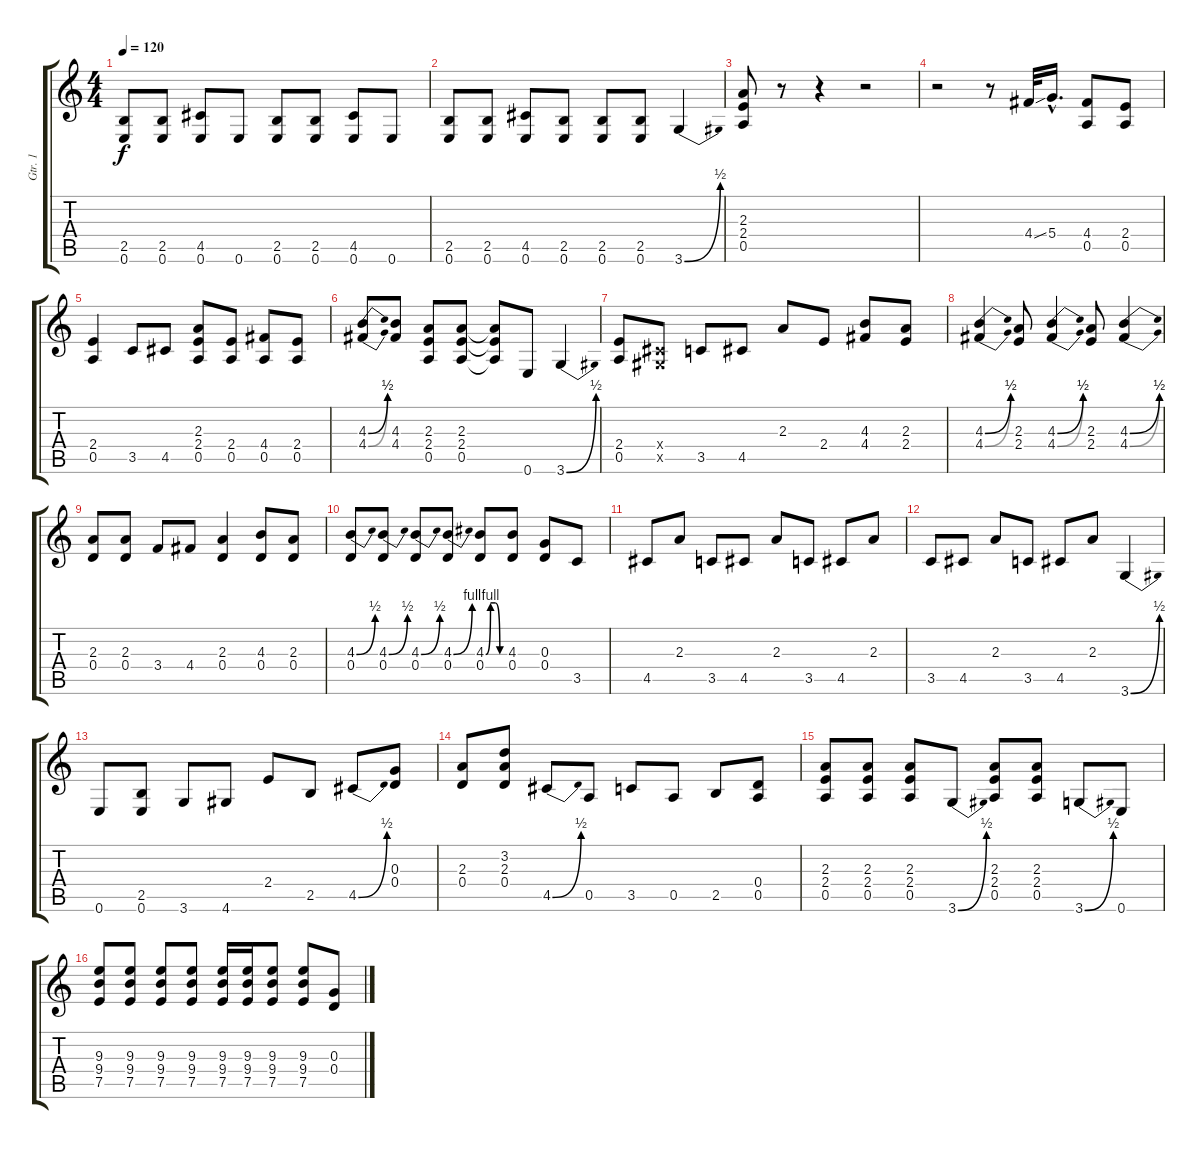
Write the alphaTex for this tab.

\track ("Gtr. 1" "Gtr. 1") {instrument electricguitarclean}
\staff {score tabs}
\tuning (E4 B3 G3 D3 A2 E2) {hide}
\ts (4 4)
\tempo 120
\clef g2
\ks c
(2.5 0.6).8{dy f} (2.5 0.6).8 (4.5 0.6).8 0.6.8 (2.5 0.6).8 (2.5 0.6).8 (4.5 0.6).8 0.6.8 |
(2.5 0.6).8 (2.5 0.6).8 (4.5 0.6).8 (2.5 0.6).8 (2.5 0.6).8 (2.5 0.6).8 3.6{be (bend 0 0 60 2)}.4 |
(2.3 2.4 0.5).8 r.8 r.4 r.2 |
r.2 r.8 4.4{ss}.32 5.4{hac}.16{d} (4.4 0.5).8 (2.4 0.5).8 |
(2.4 0.5).4 3.5.8 4.5.8 (2.3 2.4 0.5).8 (2.4 0.5).8 (4.4 0.5).8 (2.4 0.5).8 |
(4.3{be (bend 0 0 60 2)} 4.4{be (bend 0 0 60 2)}).8 (4.3 4.4).8 (2.3 2.4 0.5).8 (2.3 2.4 0.5).8 (2.3{t} 2.4{t} 0.5{t}).8 0.6.8 3.6{be (bend 0 0 60 2)}.4 |
(2.4 0.5).8 (-1.4{x} -1.5{x}).8 3.5.8 4.5.8 2.3.8 2.4.8 (4.3 4.4).8 (2.3 2.4).8 |
(4.3{be (bend 0 0 60 2)} 4.4{be (bend 0 0 60 2)}).4 (2.3 2.4).8 (4.3{be (bend 0 0 60 2)} 4.4{be (bend 0 0 60 2)}).4 (2.3 2.4).8 (4.3{be (bend 0 0 60 2)} 4.4{be (bend 0 0 60 2)}).4 |
(2.3 0.4).8 (2.3 0.4).8 3.4.8 4.4.8 (2.3 0.4).4 (4.3 0.4).8 (2.3 0.4).8 |
(4.3{be (bend 0 0 60 2)} 0.4).8 (4.3{be (bend 0 0 60 2)} 0.4).8 (4.3{be (bend 0 0 60 2)} 0.4).8 (4.3{be (bend 0 0 60 4)} 0.4).8 (4.3{be (custom 0 0 15 4 30 4 45 0 60 0)} 0.4).8 (4.3 0.4).8 (0.3 0.4).8 3.5.8 |
4.5.8 2.3.8 3.5.8 4.5.8 2.3.8 3.5.8 4.5.8 2.3.8 |
3.5.8 4.5.8 2.3.8 3.5.8 4.5.8 2.3.8 3.6{be (bend 0 0 60 2)}.4 |
0.6.8 (2.5 0.6).8 3.6.8 4.6.8 2.4.8 2.5.8 4.5{be (bend 0 0 60 2)}.8 (0.3 0.4).8 |
(2.3 0.4).8 (3.2 2.3 0.4).8 4.5{be (bend 0 0 60 2)}.8 0.5.8 3.5.8 0.5.8 2.5.8 (0.4 0.5).8 |
(2.3 2.4 0.5).8 (2.3 2.4 0.5).8 (2.3 2.4 0.5).8 3.6{be (bend 0 0 60 2)}.8 (2.3 2.4 0.5).8 (2.3 2.4 0.5).8 3.6{be (bend 0 0 60 2)}.8 0.6.8 |
(9.3 9.4 7.5).8 (9.3 9.4 7.5).8 (9.3 9.4 7.5).8 (9.3 9.4 7.5).8 (9.3 9.4 7.5).16 (9.3 9.4 7.5).16 (9.3 9.4 7.5).8 (9.3 9.4 7.5).8 (0.3 0.4).8
